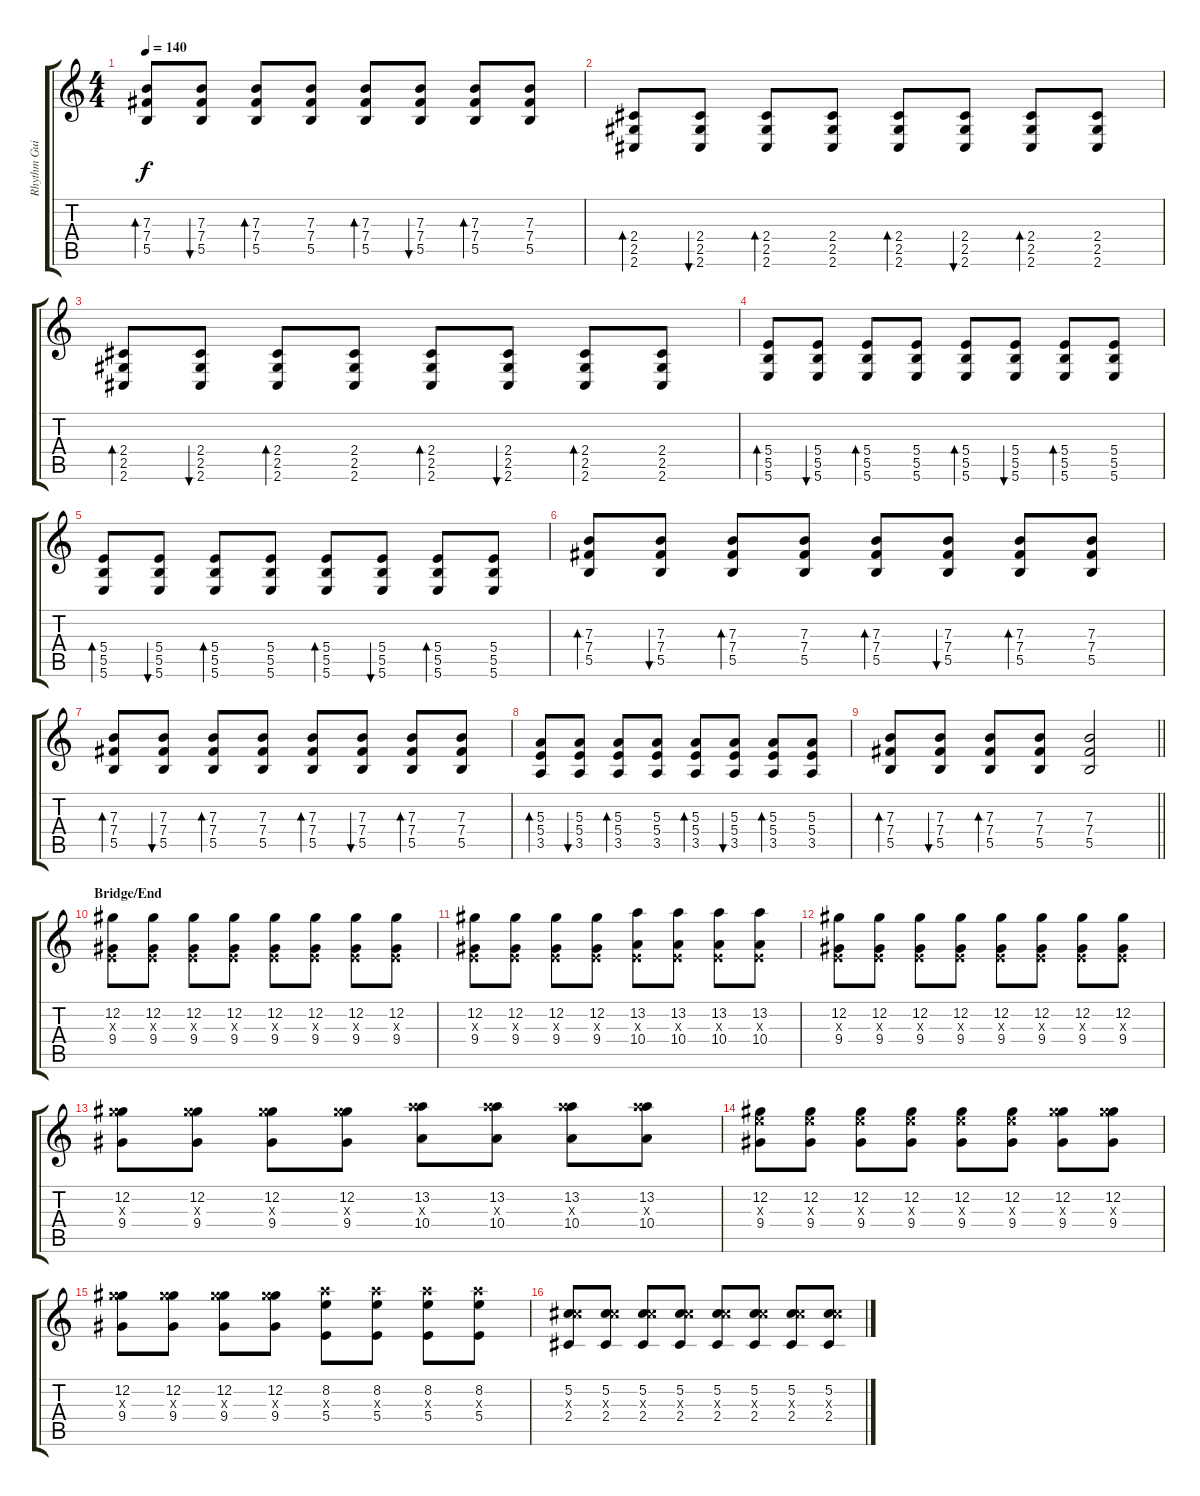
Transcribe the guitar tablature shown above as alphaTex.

\track ("Rhythm Guitar" "Rhythm Gui") {instrument acousticguitarsteel}
\staff {score tabs}
\tuning (Db4 Ab3 E3 B2 Gb2 B1) {hide}
\ts (4 4)
\tempo 140
\clef g2
\ks c
(7.3 7.4 5.5).8{bd 60 dy f} (7.3 7.4 5.5).8{bu 60} (7.3 7.4 5.5).8{bd 60} (7.3 7.4 5.5).8 (7.3 7.4 5.5).8{bd 60} (7.3 7.4 5.5).8{bu 60} (7.3 7.4 5.5).8{bd 60} (7.3 7.4 5.5).8 |
(2.4 2.5 2.6).8{bd 60} (2.4 2.5 2.6).8{bu 60} (2.4 2.5 2.6).8{bd 60} (2.4 2.5 2.6).8 (2.4 2.5 2.6).8{bd 60} (2.4 2.5 2.6).8{bu 60} (2.4 2.5 2.6).8{bd 60} (2.4 2.5 2.6).8 |
(2.4 2.5 2.6).8{bd 60} (2.4 2.5 2.6).8{bu 60} (2.4 2.5 2.6).8{bd 60} (2.4 2.5 2.6).8 (2.4 2.5 2.6).8{bd 60} (2.4 2.5 2.6).8{bu 60} (2.4 2.5 2.6).8{bd 60} (2.4 2.5 2.6).8 |
(5.4 5.5 5.6).8{bd 60} (5.4 5.5 5.6).8{bu 60} (5.4 5.5 5.6).8{bd 60} (5.4 5.5 5.6).8 (5.4 5.5 5.6).8{bd 60} (5.4 5.5 5.6).8{bu 60} (5.4 5.5 5.6).8{bd 60} (5.4 5.5 5.6).8 |
(5.4 5.5 5.6).8{bd 60} (5.4 5.5 5.6).8{bu 60} (5.4 5.5 5.6).8{bd 60} (5.4 5.5 5.6).8 (5.4 5.5 5.6).8{bd 60} (5.4 5.5 5.6).8{bu 60} (5.4 5.5 5.6).8{bd 60} (5.4 5.5 5.6).8 |
(7.3 7.4 5.5).8{bd 60} (7.3 7.4 5.5).8{bu 60} (7.3 7.4 5.5).8{bd 60} (7.3 7.4 5.5).8 (7.3 7.4 5.5).8{bd 60} (7.3 7.4 5.5).8{bu 60} (7.3 7.4 5.5).8{bd 60} (7.3 7.4 5.5).8 |
(7.3 7.4 5.5).8{bd 60} (7.3 7.4 5.5).8{bu 60} (7.3 7.4 5.5).8{bd 60} (7.3 7.4 5.5).8 (7.3 7.4 5.5).8{bd 60} (7.3 7.4 5.5).8{bu 60} (7.3 7.4 5.5).8{bd 60} (7.3 7.4 5.5).8 |
(5.3 5.4 3.5).8{bd 60} (5.3 5.4 3.5).8{bu 60} (5.3 5.4 3.5).8{bd 60} (5.3 5.4 3.5).8 (5.3 5.4 3.5).8{bd 60} (5.3 5.4 3.5).8{bu 60} (5.3 5.4 3.5).8{bd 60} (5.3 5.4 3.5).8 |
\barLineRight lightlight
(7.3 7.4 5.5).8{bd 60} (7.3 7.4 5.5).8{bu 60} (7.3 7.4 5.5).8{bd 60} (7.3 7.4 5.5).8 (7.3 7.4 5.5).2 |
\section ("" "Bridge/End")
(12.2 0.3{x} 9.4).8 (12.2 0.3{x} 9.4).8 (12.2 0.3{x} 9.4).8 (12.2 0.3{x} 9.4).8 (12.2 0.3{x} 9.4).8 (12.2 0.3{x} 9.4).8 (12.2 0.3{x} 9.4).8 (12.2 0.3{x} 9.4).8 |
(12.2 0.3{x} 9.4).8 (12.2 0.3{x} 9.4).8 (12.2 0.3{x} 9.4).8 (12.2 0.3{x} 9.4).8 (13.2 0.3{x} 10.4).8 (13.2 0.3{x} 10.4).8 (13.2 0.3{x} 10.4).8 (13.2 0.3{x} 10.4).8 |
(12.2 0.3{x} 9.4).8 (12.2 0.3{x} 9.4).8 (12.2 0.3{x} 9.4).8 (12.2 0.3{x} 9.4).8 (12.2 0.3{x} 9.4).8 (12.2 0.3{x} 9.4).8 (12.2 0.3{x} 9.4).8 (12.2 0.3{x} 9.4).8 |
(12.2 16.3{x} 9.4).8 (12.2 16.3{x} 9.4).8 (12.2 16.3{x} 9.4).8 (12.2 16.3{x} 9.4).8 (13.2 17.3{x} 10.4).8 (13.2 17.3{x} 10.4).8 (13.2 17.3{x} 10.4).8 (13.2 17.3{x} 10.4).8 |
(12.2 12.3{x} 9.4).8 (12.2 12.3{x} 9.4).8 (12.2 12.3{x} 9.4).8 (12.2 12.3{x} 9.4).8 (12.2 12.3{x} 9.4).8 (12.2 12.3{x} 9.4).8 (12.2 16.3{x} 9.4).8 (12.2 16.3{x} 9.4).8 |
(12.2 16.3{x} 9.4).8 (12.2 16.3{x} 9.4).8 (12.2 16.3{x} 9.4).8 (12.2 16.3{x} 9.4).8 (8.2 17.3{x} 5.4).8 (8.2 17.3{x} 5.4).8 (8.2 17.3{x} 5.4).8 (8.2 17.3{x} 5.4).8 |
(5.2 9.3{x} 2.4).8 (5.2 9.3{x} 2.4).8 (5.2 9.3{x} 2.4).8 (5.2 9.3{x} 2.4).8 (5.2 9.3{x} 2.4).8 (5.2 9.3{x} 2.4).8 (5.2 9.3{x} 2.4).8 (5.2 9.3{x} 2.4).8
